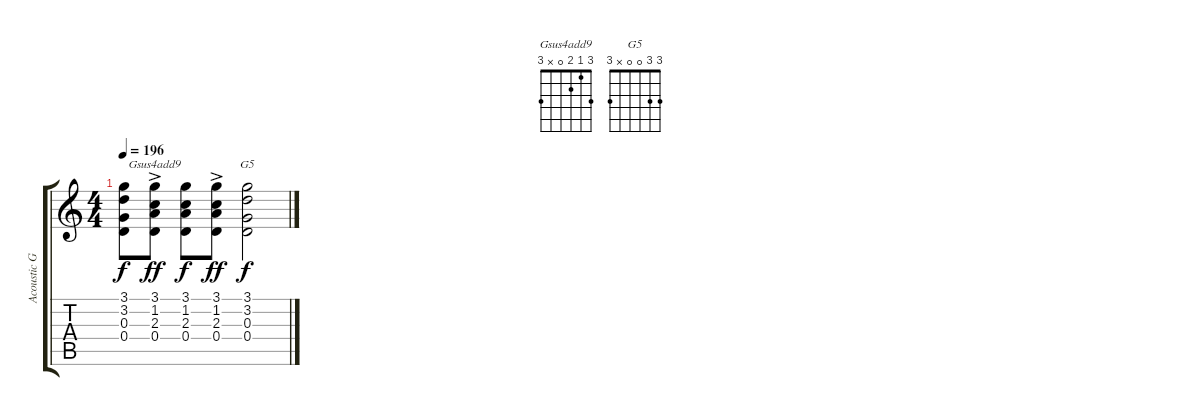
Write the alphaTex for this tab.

\track ("Acoustic Guitar" "Acoustic G") {instrument acousticguitarsteel}
\staff {score tabs}
\tuning (E4 B3 G3 D3 A2 E2) {hide}
\chord ("Gsus4add9" 3 1 2 0 x 3)
\chord ("G5" 3 3 0 0 x 3)
\ts (4 4)
\tempo 196
\clef g2
\ks c
(3.1 3.2 0.3 0.4).8{dy f} (3.1{ac} 1.2{ac} 2.3{ac} 0.4{ac}).8{ch "Gsus4add9" dy ff} (3.1 1.2 2.3 0.4).8{dy f} (3.1{ac} 1.2{ac} 2.3{ac} 0.4{ac}).8{dy ff} (3.1 3.2 0.3 0.4).2{ch "G5" dy f}
